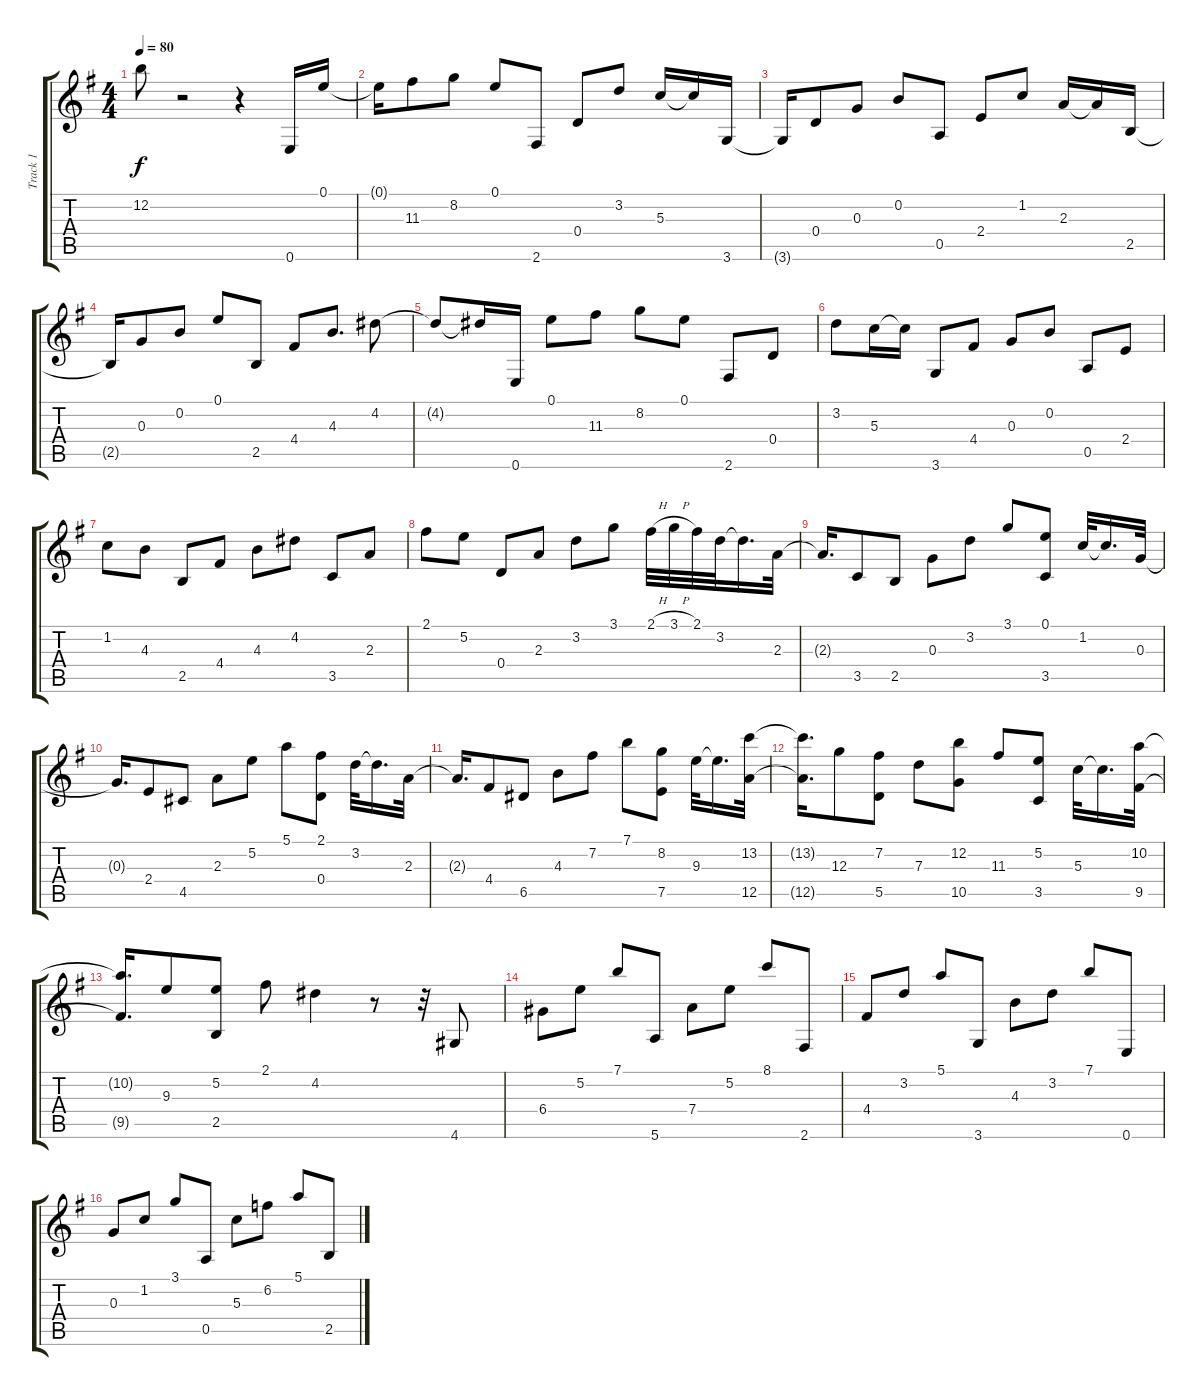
\track ("Track 1" "Track 1") {instrument acousticguitarsteel}
\staff {score tabs}
\tuning (E4 B3 G3 D3 A2 E2) {hide}
\ts (4 4)
\tempo 80
\clef g2
\ks eminor
12.2{t}.8{dy f} r.2 r.4 0.6.16 0.1.16 |
0.1{t}.16 11.3.8 8.2.8 0.1.8 2.6.8 0.4.8 3.2.8 5.3.16 5.3{t}.16 3.6.16 |
3.6{t}.16 0.4.8 0.3.8 0.2.8 0.5.8 2.4.8 1.2.8 2.3.16 2.3{t}.16 2.5.16 |
2.5{t}.16 0.3.8 0.2.8 0.1.8 2.5.8 4.4.8 4.3.8{d} 4.2.8 |
4.2{t}.8 4.2{t}.16 0.6.16 0.1.8 11.3.8 8.2.8 0.1.8 2.6.8 0.4.8 |
3.2.8 5.3.16 5.3{t}.16 3.6.8 4.4.8 0.3.8 0.2.8 0.5.8 2.4.8 |
1.2.8 4.3.8 2.5.8 4.4.8 4.3.8 4.2.8 3.5.8 2.3.8 |
2.1.8 5.2.8 0.4.8 2.3.8 3.2.8 3.1.8 2.1{h}.32 3.1{h}.32 2.1.32 3.2.32 3.2{t}.16{d} 2.3.32 |
2.3{t}.16{d} 3.5.8 2.5.8 0.3.8 3.2.8 3.1.8 (0.1 3.5).8 1.2.32 1.2{t}.16{d} 0.3.32 |
0.3{t}.16{d} 2.4.8 4.5.8 2.3.8 5.2.8 5.1.8 (2.1 0.4).8 3.2.32 3.2{t}.16{d} 2.3.32 |
2.3{t}.16{d} 4.4.8 6.5.8 4.3.8 7.2.8 7.1.8 (8.2 7.5).8 9.3.32 9.3{t}.16{d} (13.2 12.5).32 |
(13.2{t} 12.5{t}).16{d} 12.3.8 (7.2 5.5).8 7.3.8 (12.2 10.5).8 11.3.8 (5.2 3.5).8 5.3.32 5.3{t}.16{d} (10.2 9.5).32 |
(10.2{t} 9.5{t}).16{d} 9.3.8 (5.2 2.5).8 2.1.8 4.2.4 r.8 r.32 4.6.8 |
6.4.8 5.2.8 7.1.8 5.6.8 7.4.8 5.2.8 8.1.8 2.6.8 |
4.4.8 3.2.8 5.1.8 3.6.8 4.3.8 3.2.8 7.1.8 0.6.8 |
0.3.8 1.2.8 3.1.8 0.5.8 5.3.8 6.2.8 5.1.8 2.5.8
